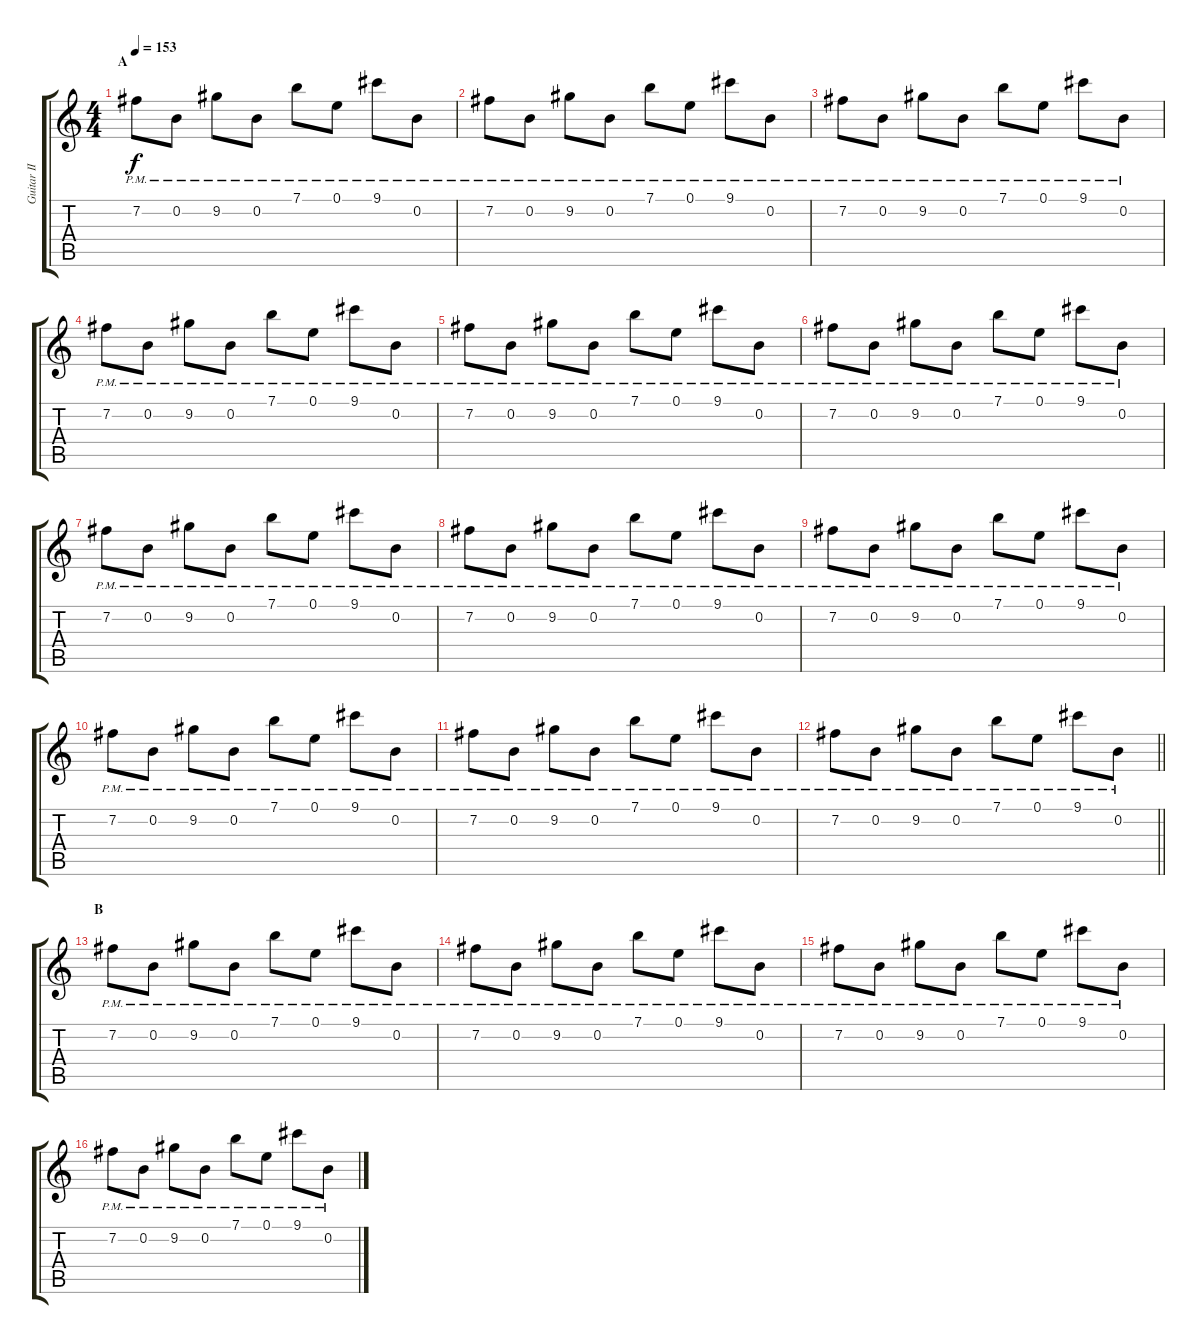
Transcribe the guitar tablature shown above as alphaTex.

\track ("Guitar II - Kita" "Guitar II ") {instrument overdrivenguitar}
\staff {score tabs}
\tuning (E4 B3 G3 D3 A2 E2) {hide}
\ts (4 4)
\section ("" "A")
\tempo 153
\clef g2
\ks c
7.2{pm}.8{dy f instrument overdrivenguitar} 0.2{pm}.8 9.2{pm}.8 0.2{pm}.8 7.1{pm}.8 0.1{pm}.8 9.1{pm}.8 0.2{pm}.8 |
7.2{pm}.8 0.2{pm}.8 9.2{pm}.8 0.2{pm}.8 7.1{pm}.8 0.1{pm}.8 9.1{pm}.8 0.2{pm}.8 |
7.2{pm}.8 0.2{pm}.8 9.2{pm}.8 0.2{pm}.8 7.1{pm}.8 0.1{pm}.8 9.1{pm}.8 0.2{pm}.8 |
7.2{pm}.8 0.2{pm}.8 9.2{pm}.8 0.2{pm}.8 7.1{pm}.8 0.1{pm}.8 9.1{pm}.8 0.2{pm}.8 |
7.2{pm}.8 0.2{pm}.8 9.2{pm}.8 0.2{pm}.8 7.1{pm}.8 0.1{pm}.8 9.1{pm}.8 0.2{pm}.8 |
7.2{pm}.8 0.2{pm}.8 9.2{pm}.8 0.2{pm}.8 7.1{pm}.8 0.1{pm}.8 9.1{pm}.8 0.2{pm}.8 |
7.2{pm}.8 0.2{pm}.8 9.2{pm}.8 0.2{pm}.8 7.1{pm}.8 0.1{pm}.8 9.1{pm}.8 0.2{pm}.8 |
7.2{pm}.8 0.2{pm}.8 9.2{pm}.8 0.2{pm}.8 7.1{pm}.8 0.1{pm}.8 9.1{pm}.8 0.2{pm}.8 |
7.2{pm}.8 0.2{pm}.8 9.2{pm}.8 0.2{pm}.8 7.1{pm}.8 0.1{pm}.8 9.1{pm}.8 0.2{pm}.8 |
7.2{pm}.8 0.2{pm}.8 9.2{pm}.8 0.2{pm}.8 7.1{pm}.8 0.1{pm}.8 9.1{pm}.8 0.2{pm}.8 |
7.2{pm}.8 0.2{pm}.8 9.2{pm}.8 0.2{pm}.8 7.1{pm}.8 0.1{pm}.8 9.1{pm}.8 0.2{pm}.8 |
\barLineRight lightlight
7.2{pm}.8 0.2{pm}.8 9.2{pm}.8 0.2{pm}.8 7.1{pm}.8 0.1{pm}.8 9.1{pm}.8 0.2{pm}.8 |
\section ("" "B")
7.2{pm}.8 0.2{pm}.8 9.2{pm}.8 0.2{pm}.8 7.1{pm}.8 0.1{pm}.8 9.1{pm}.8 0.2{pm}.8 |
7.2{pm}.8 0.2{pm}.8 9.2{pm}.8 0.2{pm}.8 7.1{pm}.8 0.1{pm}.8 9.1{pm}.8 0.2{pm}.8 |
7.2{pm}.8 0.2{pm}.8 9.2{pm}.8 0.2{pm}.8 7.1{pm}.8 0.1{pm}.8 9.1{pm}.8 0.2{pm}.8 |
7.2{pm}.8 0.2{pm}.8 9.2{pm}.8 0.2{pm}.8 7.1{pm}.8 0.1{pm}.8 9.1{pm}.8 0.2{pm}.8
